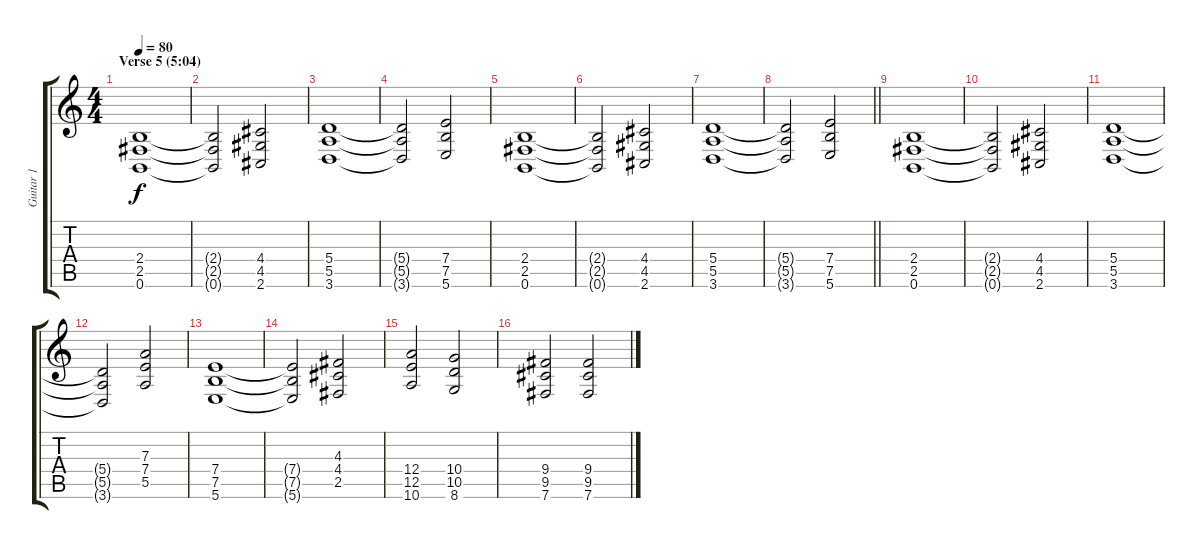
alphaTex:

\track ("Guitar 1" "Guitar 1") {instrument overdrivenguitar}
\staff {score tabs}
\tuning (B3 Gb3 D3 A2 E2 B1) {hide}
\ts (4 4)
\section ("" "Verse 5 (5:04)")
\tempo 80
\clef g2
\ks c
(2.4 2.5 0.6).1{dy f} |
(2.4{t} 2.5{t} 0.6{t}).2 (4.4 4.5 2.6).2 |
(5.4 5.5 3.6).1 |
(5.4{t} 5.5{t} 3.6{t}).2 (7.4 7.5 5.6).2 |
(2.4 2.5 0.6).1 |
(2.4{t} 2.5{t} 0.6{t}).2 (4.4 4.5 2.6).2 |
(5.4 5.5 3.6).1 |
\barLineRight lightlight
(5.4{t} 5.5{t} 3.6{t}).2 (7.4 7.5 5.6).2 |
\section ("" "")
(2.4 2.5 0.6).1 |
(2.4{t} 2.5{t} 0.6{t}).2 (4.4 4.5 2.6).2 |
(5.4 5.5 3.6).1 |
(5.4{t} 5.5{t} 3.6{t}).2 (7.3 7.4 5.5).2 |
(7.4 7.5 5.6).1 |
(7.4{t} 7.5{t} 5.6{t}).2 (4.3 4.4 2.5).2 |
(12.4 12.5 10.6).2 (10.4 10.5 8.6).2 |
(9.4 9.5 7.6).2 (9.4 9.5 7.6).2
